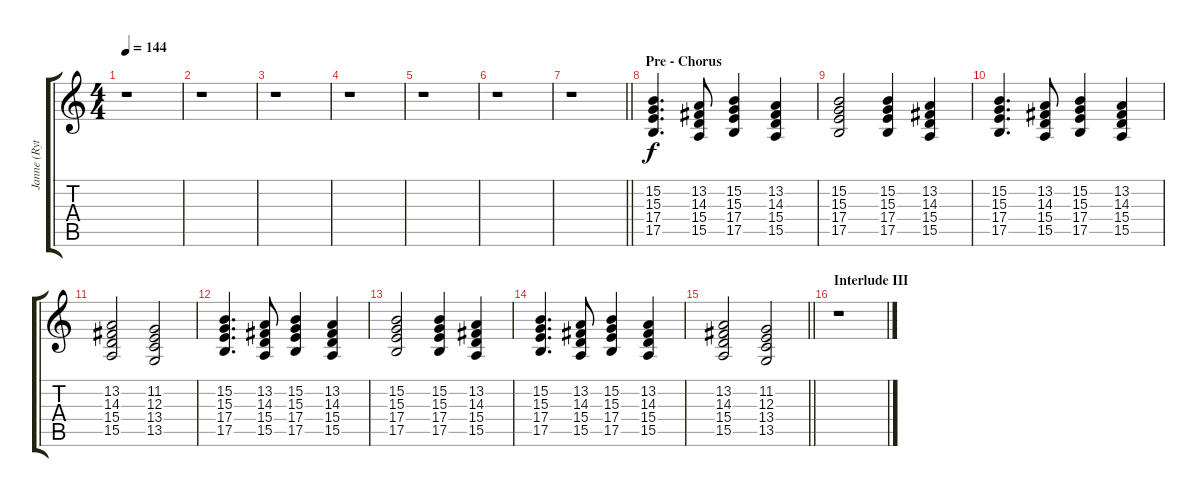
\track ("Janne (Rythm I)" "Janne (Ryt") {instrument churchorgan}
\staff {score tabs}
\tuning (Db4 Ab3 E3 B2 Gb2 Db2) {hide}
\ts (4 4)
\tempo 144
\clef g2
\ks c
r.1{dy f} |
r.1 |
r.1 |
r.1 |
r.1 |
r.1 |
\barLineRight lightlight
r.1 |
\section ("" "Pre - Chorus")
(15.2 15.3 17.4 17.5).4{d volume 8 balance 8 instrument churchorgan} (13.2 14.3 15.4 15.5).8 (15.2 15.3 17.4 17.5).4 (13.2 14.3 15.4 15.5).4 |
(15.2 15.3 17.4 17.5).2 (15.2 15.3 17.4 17.5).4 (13.2 14.3 15.4 15.5).4 |
(15.2 15.3 17.4 17.5).4{d} (13.2 14.3 15.4 15.5).8 (15.2 15.3 17.4 17.5).4 (13.2 14.3 15.4 15.5).4 |
(13.2 14.3 15.4 15.5).2 (11.2 12.3 13.4 13.5).2 |
(15.2 15.3 17.4 17.5).4{d} (13.2 14.3 15.4 15.5).8 (15.2 15.3 17.4 17.5).4 (13.2 14.3 15.4 15.5).4 |
(15.2 15.3 17.4 17.5).2 (15.2 15.3 17.4 17.5).4 (13.2 14.3 15.4 15.5).4 |
(15.2 15.3 17.4 17.5).4{d} (13.2 14.3 15.4 15.5).8 (15.2 15.3 17.4 17.5).4 (13.2 14.3 15.4 15.5).4 |
\barLineRight lightlight
(13.2 14.3 15.4 15.5).2 (11.2 12.3 13.4 13.5).2 |
\section ("" "Interlude III")
r.1
